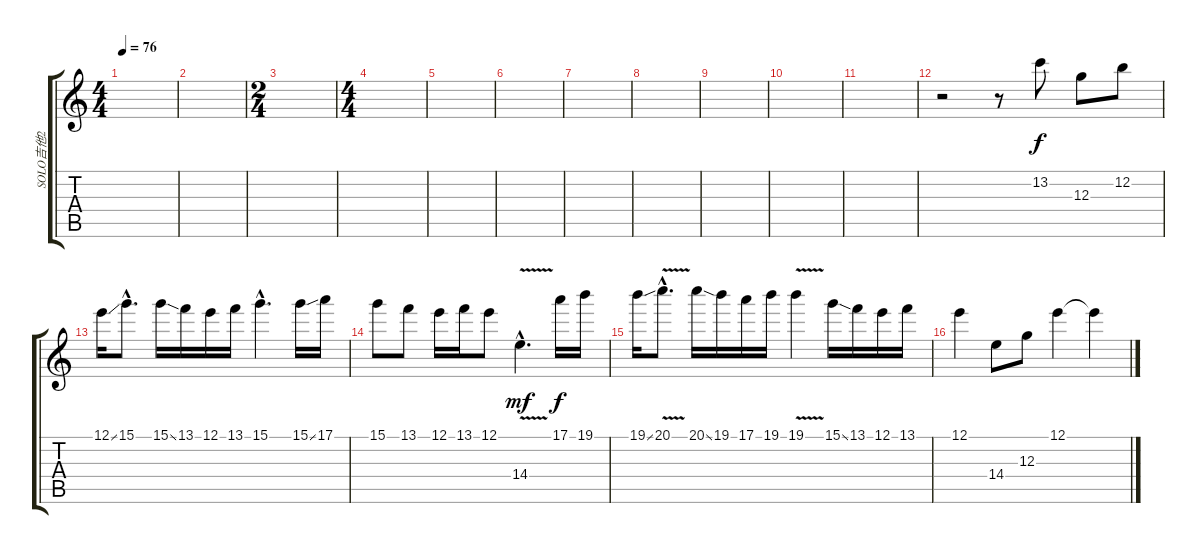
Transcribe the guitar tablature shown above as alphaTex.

\track ("SOLO吉他2" "SOLO吉他2") {instrument overdrivenguitar}
\staff {score tabs}
\tuning (E4 B3 G3 D3 A2 E2) {hide}
\ts (4 4)
\tempo 76
\clef g2
\ks c
|
|
\ts (2 4)
|
\ts (4 4)
|
|
|
|
|
|
|
|
r.2 r.8 13.2.8 12.3.8 12.2.8 |
12.1{ss}.16 15.1{hac}.8{d} 15.1{ss}.16 13.1.16 12.1.16 13.1.16 15.1{hac}.4{d} 15.1{ss}.16 17.1.16 |
15.1.8 13.1.8 12.1.16 13.1.16 12.1.8 14.4{v hac}.4{d dy mf} 17.1.16{dy f} 19.1.16 |
19.1{ss}.16{volume 13} 20.1{v hac}.8{d} 20.1{ss}.16 19.1.16 17.1.16 19.1.16 19.1{v}.4 15.1{ss}.16{volume 14} 13.1.16 12.1.16 13.1.16 |
12.1.4 14.4.8 12.3.8 12.1.4 12.1{t}.4
